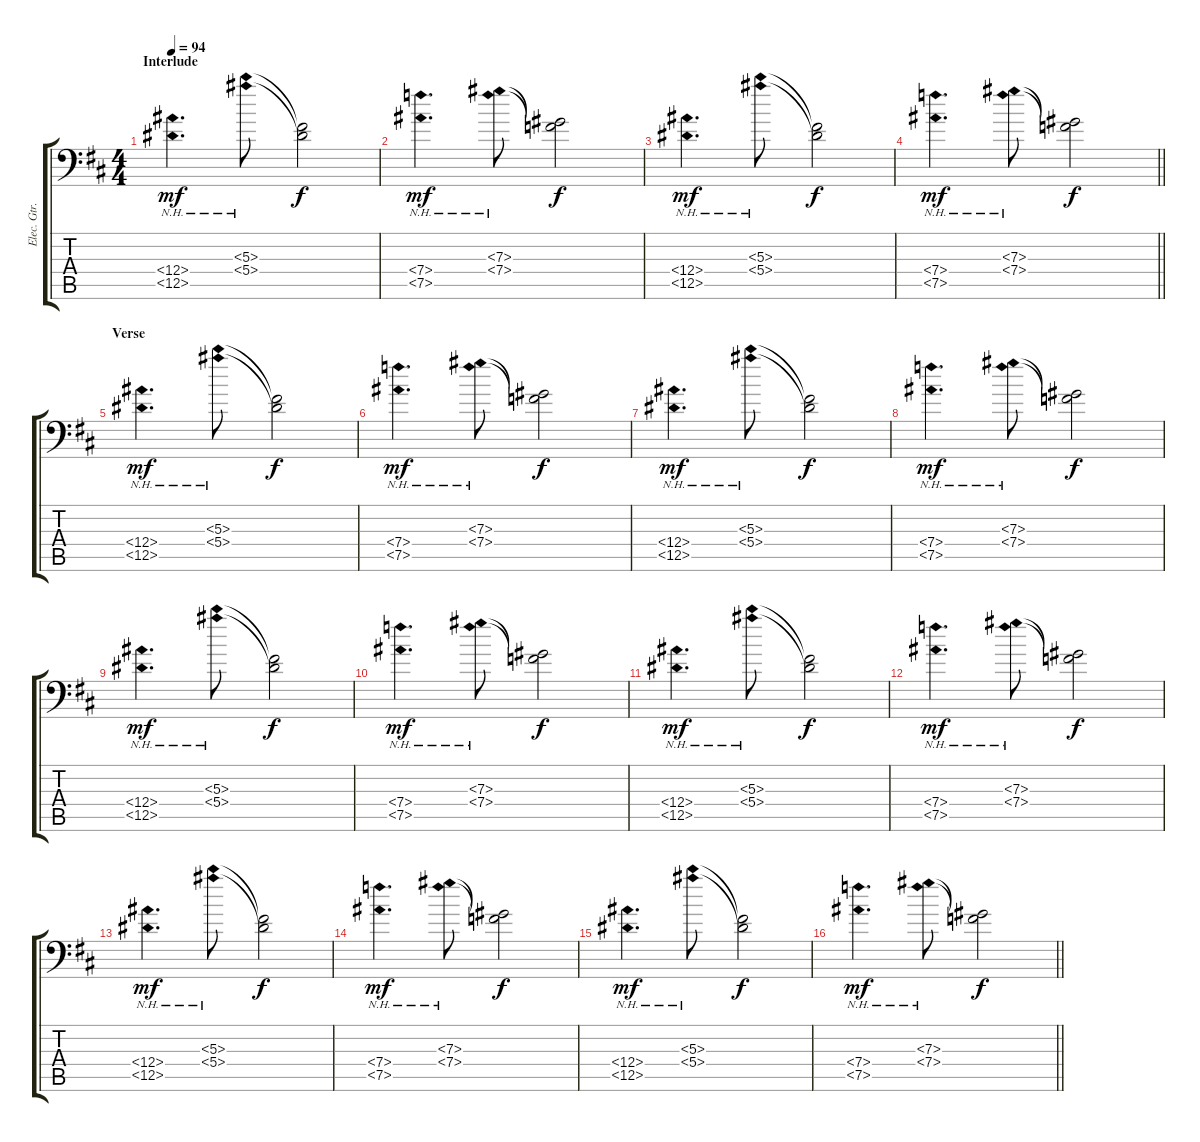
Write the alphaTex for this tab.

\track ("Elec. Gtr. 1" "Elec. Gtr.") {instrument electricguitarclean}
\staff {score tabs}
\tuning (Bb3 Gb3 Db3 Bb2 Eb2 Ab1) {hide}
\ts (4 4)
\section ("" "Interlude")
\tempo 94
\clef f4
\ks d
(12.4{nh} 12.5{nh}).4{d dy mf} (5.3{nh} 5.4{nh}).8 (5.3{t} 5.4{t}).2{dy f} |
(7.4{nh} 7.5{nh}).4{d dy mf} (7.3{nh} 7.4{nh}).8 (7.3{t} 7.4{t}).2{dy f} |
(12.4{nh} 12.5{nh}).4{d dy mf} (5.3{nh} 5.4{nh}).8 (5.3{t} 5.4{t}).2{dy f} |
\barLineRight lightlight
(7.4{nh} 7.5{nh}).4{d dy mf} (7.3{nh} 7.4{nh}).8 (7.3{t} 7.4{t}).2{dy f} |
\section ("" "Verse")
(12.4{nh} 12.5{nh}).4{d dy mf} (5.3{nh} 5.4{nh}).8 (5.3{t} 5.4{t}).2{dy f} |
(7.4{nh} 7.5{nh}).4{d dy mf} (7.3{nh} 7.4{nh}).8 (7.3{t} 7.4{t}).2{dy f} |
(12.4{nh} 12.5{nh}).4{d dy mf} (5.3{nh} 5.4{nh}).8 (5.3{t} 5.4{t}).2{dy f} |
(7.4{nh} 7.5{nh}).4{d dy mf} (7.3{nh} 7.4{nh}).8 (7.3{t} 7.4{t}).2{dy f} |
(12.4{nh} 12.5{nh}).4{d dy mf} (5.3{nh} 5.4{nh}).8 (5.3{t} 5.4{t}).2{dy f} |
(7.4{nh} 7.5{nh}).4{d dy mf} (7.3{nh} 7.4{nh}).8 (7.3{t} 7.4{t}).2{dy f} |
(12.4{nh} 12.5{nh}).4{d dy mf} (5.3{nh} 5.4{nh}).8 (5.3{t} 5.4{t}).2{dy f} |
(7.4{nh} 7.5{nh}).4{d dy mf} (7.3{nh} 7.4{nh}).8 (7.3{t} 7.4{t}).2{dy f} |
(12.4{nh} 12.5{nh}).4{d dy mf} (5.3{nh} 5.4{nh}).8 (5.3{t} 5.4{t}).2{dy f} |
(7.4{nh} 7.5{nh}).4{d dy mf} (7.3{nh} 7.4{nh}).8 (7.3{t} 7.4{t}).2{dy f} |
(12.4{nh} 12.5{nh}).4{d dy mf} (5.3{nh} 5.4{nh}).8 (5.3{t} 5.4{t}).2{dy f} |
\barLineRight lightlight
(7.4{nh} 7.5{nh}).4{d dy mf} (7.3{nh} 7.4{nh}).8 (7.3{t} 7.4{t}).2{dy f}
